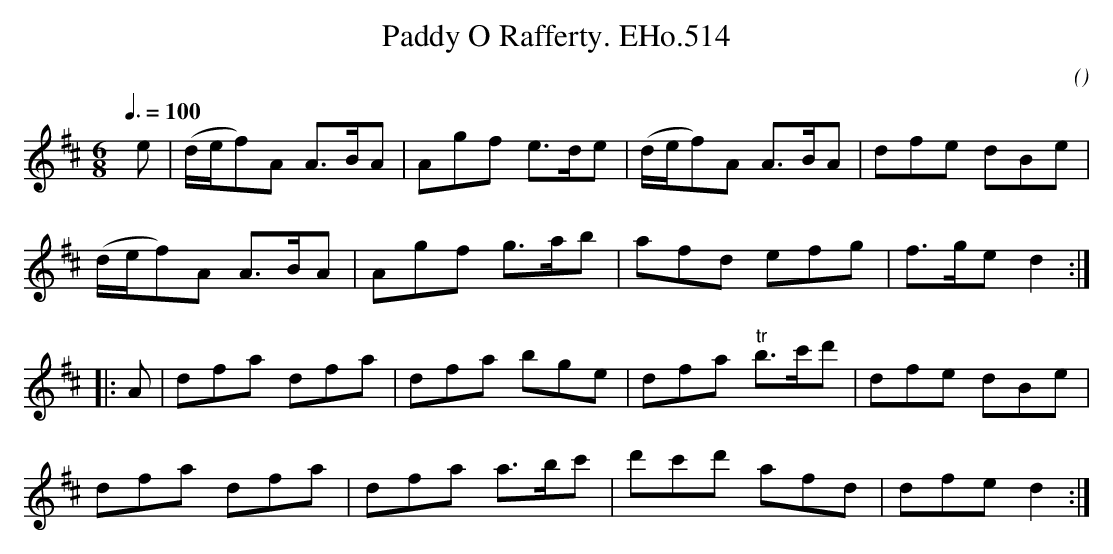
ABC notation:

X:1
T:Paddy O Rafferty. EHo.514
M:6/8
L:1/8
Q:3/8=100
C:
O:
K:D
ye | (d/e/f)A A>BA | Agf e>de | (d/e/f)A A>BA | dfe dBe |
(d/e/f)A A>BA | Agf g>ab | afd efg | f>ge d2 :|
|: A | dfa dfa | dfa bge | dfa "tr"b>c'd' | dfe dBe |
dfa dfa | dfa a>bc' | d'c'd' afd | dfe d2 :|
